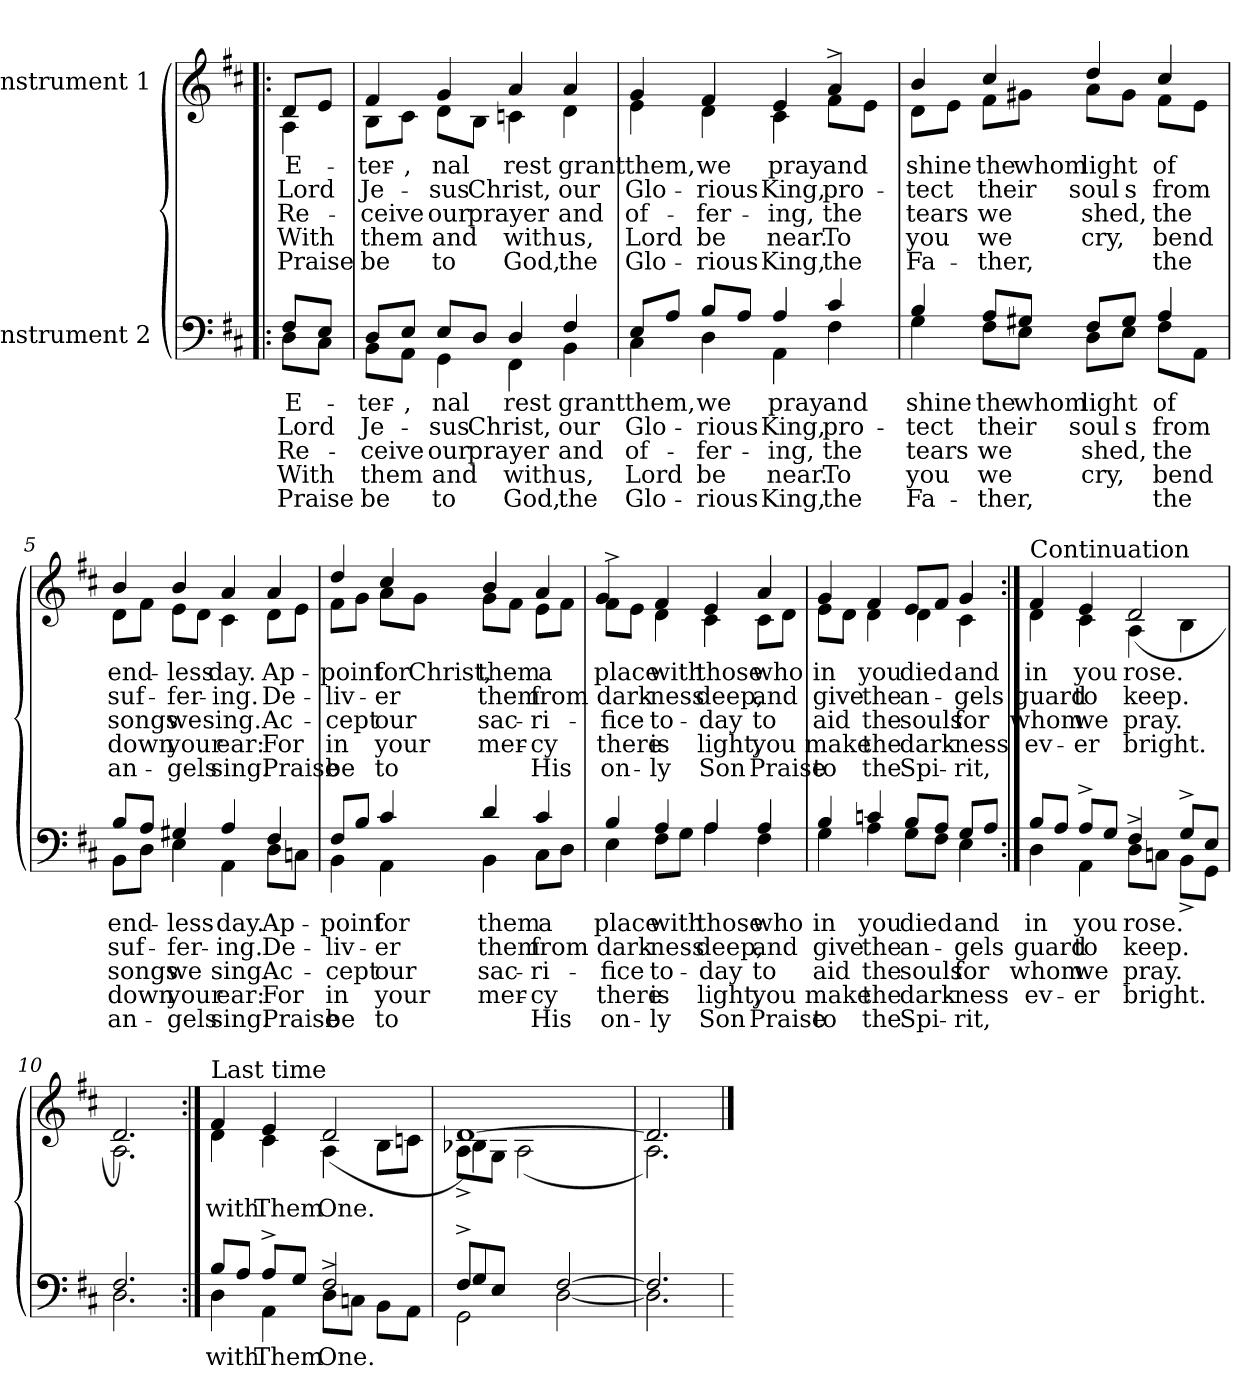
**kern	**text	**text	**text	**text	**text	**kern	**text	**text	**text	**text	**text
*part2	*part2	*part2	*part2	*part2	*part2	*part1	*part1	*part1	*part1	*part1	*part1
*staff2	*staff2	*staff2	*staff2	*staff2	*staff2	*staff1	*staff1	*staff1	*staff1	*staff1	*staff1
*I"Instrument 2	*	*	*	*	*	*I"Instrument 1	*	*	*	*	*
!!LO:PB:g=z
*stria5	*	*	*	*	*	*stria5	*	*	*	*	*
*clefF4	*	*	*	*	*	*clefG2	*	*	*	*	*
*k[f#c#]	*	*	*	*	*	*k[f#c#]	*	*	*	*	*
*D:	*	*	*	*	*	*D:	*	*	*	*	*
=1!|:	=1!|:	=1!|:	=1!|:	=1!|:	=1!|:	=1!|:	=1!|:	=1!|:	=1!|:	=1!|:	=1!|:
!	!	!	!	!	!	!LO:TX:b:t=2	!	!	!	!	!
!	!	!	!	!	!	!LO:TX:b:t=1	!	!	!	!	!
!LO:TX:a:t=4	!	!	!	!	!	!	!	!	!	!	!
!LO:TX:a:t=3	!	!	!	!	!	!	!	!	!	!	!
!	!LO:LY:a:cj	!LO:LY:a	!LO:LY:a:cj	!LO:LY:a	!LO:LY:a	!	!LO:LY:b:cj	!LO:LY:b	!LO:LY:b:cj	!LO:LY:b	!LO:LY:b
*^	*	*	*	*	*	*^	*	*	*	*	*
8F#/L	8D\L	E-	-Lord	Re-	-With	Praise	8d/L	4A\	E-	-Lord	Re-	-With	Praise
8E/J	8C#\J	.	.	.	.	.	8e/J	.	.	.	.	.	.
=2	=2	=2	=2	=2	=2	=2	=2	=2	=2	=2	=2	=2	=2
!	!	!LO:LY:a:cj	!LO:LY:a:cj	!LO:LY:a:cj	!LO:LY:a:cj	!LO:LY:a:cj	!	!	!LO:LY:b:cj	!LO:LY:b:cj	!LO:LY:b:cj	!LO:LY:b:cj	!LO:LY:b:cj
8D/L	8BB\L	ter-	-Je-	-ceive	them	be	8B\L	4f#/	ter-	-Je-	-ceive	them	be
!	!	!LO:LY:a:rj	!	!	!	!	!	!	!LO:LY:b:rj	!	!	!	!
8E/J	8AA\J	,	.	.	.	.	8c#\J	.	,	.	.	.	.
!	!	!LO:LY:a:cj	!LO:LY:a:cj	!LO:LY:a:cj	!LO:LY:a:cj	!LO:LY:a:cj	!	!	!LO:LY:b:cj	!LO:LY:b:cj	!LO:LY:b:cj	!LO:LY:b:cj	!LO:LY:b:cj
8E/L	4GG\	nal	sus	our	and	to	8d\L	4g/	nal	sus	our	and	to
!	!	!	!LO:LY:a	!LO:LY:a	!	!	!	!	!	!LO:LY:b	!LO:LY:b	!	!
8D/J	.	.	Christ,	prayer	.	.	8B\J	.	.	Christ,	prayer	.	.
!	!	!LO:LY:a:cj	!	!	!LO:LY:a:cj	!LO:LY:a:cj	!	!	!LO:LY:b:cj	!	!	!LO:LY:b:cj	!LO:LY:b:cj
4D/	4FF#\	rest	.	.	with	God,	4a/	4cn\	rest	.	.	with	God,
!	!	!LO:LY:a:cj	!LO:LY:a:cj	!LO:LY:a:cj	!LO:LY:a:cj	!LO:LY:a:cj	!	!	!LO:LY:b:cj	!LO:LY:b:cj	!LO:LY:b:cj	!LO:LY:b:cj	!LO:LY:b:cj
4F#/	4BB\	grant	our	and	us,	the	4a/	4d\	grant	our	and	us,	the
=3	=3	=3	=3	=3	=3	=3	=3	=3	=3	=3	=3	=3	=3
!	!	!LO:LY:a:cj	!LO:LY:a:cj	!LO:LY:a:cj	!LO:LY:a:cj	!LO:LY:a:cj	!	!	!LO:LY:b:cj	!LO:LY:b:cj	!LO:LY:b:cj	!LO:LY:b:cj	!LO:LY:b:cj
8E/L	4C#\	them,	Glo-	-of-	-Lord	Glo-	4g/	4e\	them,	Glo-	-of-	-Lord	Glo-
8A/J	.	.	.	.	.	.	.	.	.	.	.	.	.
!	!	!LO:LY:a:cj	!LO:LY:a:cj	!LO:LY:a:cj	!LO:LY:a:cj	!LO:LY:a:cj	!	!	!LO:LY:b:cj	!LO:LY:b:cj	!LO:LY:b:cj	!LO:LY:b:cj	!LO:LY:b:cj
8B/L	4D\	-we	rious	fer-	-be	rious	4f#/	4d\	-we	rious	fer-	-be	rious
8A/J	.	.	.	.	.	.	.	.	.	.	.	.	.
!	!	!LO:LY:a:cj	!LO:LY:a:cj	!LO:LY:a:cj	!LO:LY:a:cj	!LO:LY:a:cj	!	!	!LO:LY:b:cj	!LO:LY:b:cj	!LO:LY:b:cj	!LO:LY:b:cj	!LO:LY:b:cj
4A/	4AA\	pray	King,	ing,	near.	King,	4e/	4c#\	pray	King,	ing,	near.	King,
!	!	!LO:LY:a:cj	!LO:LY:a:cj	!LO:LY:a:cj	!LO:LY:a:cj	!LO:LY:a:cj	!	!	!LO:LY:b:cj	!LO:LY:b:cj	!LO:LY:b:cj	!LO:LY:b:cj	!LO:LY:b:cj
4c#/	4F#\	and	pro-	-the	To	the	8f#^<\L	4a/	and	pro-	-the	To	the
.	.	.	.	.	.	.	8e\J	.	.	.	.	.	.
=4	=4	=4	=4	=4	=4	=4	=4	=4	=4	=4	=4	=4	=4
!	!	!LO:LY:a:cj	!LO:LY:a:cj	!LO:LY:a:cj	!LO:LY:a:cj	!LO:LY:a:cj	!	!	!LO:LY:b:cj	!LO:LY:b:cj	!LO:LY:b:cj	!LO:LY:b:cj	!LO:LY:b:cj
4B/	4G\	shine	tect	tears	you	Fa-	8d\L	4b/	shine	tect	tears	you	Fa-
.	.	.	.	.	.	.	8e\J	.	.	.	.	.	.
!	!	!LO:LY:a:cj	!LO:LY:a:cj	!LO:LY:a:cj	!LO:LY:a:cj	!LO:LY:a:cj	!	!	!LO:LY:b:cj	!LO:LY:b:cj	!LO:LY:b:cj	!LO:LY:b:cj	!LO:LY:b:cj
8A/L	8F#\L	-the	their	we	we	ther,	8f#\L	4cc#/	-the	their	we	we	ther,
!	!	!LO:LY:a	!	!	!	!	!	!	!LO:LY:b	!	!	!	!
8G#X/J	8E\J	whom	.	.	.	.	8g#X\J	.	whom	.	.	.	.
!	!	!LO:LY:a:cj	!LO:LY:a:cj	!LO:LY:a:cj	!LO:LY:a:cj	!	!	!	!LO:LY:b:cj	!LO:LY:b:cj	!LO:LY:b:cj	!LO:LY:b:cj	!
8F#/L	8D\L	light	soul	shed,	cry,	.	8a\L	4dd/	light	soul	shed,	cry,	.
!	!	!	!LO:LY:a:rj	!	!	!	!	!	!	!LO:LY:b:rj	!	!	!
8G#/J	8E\J	.	s	.	.	.	8g#\J	.	.	s	.	.	.
!	!	!LO:LY:a:cj	!LO:LY:a:cj	!LO:LY:a:cj	!LO:LY:a:cj	!LO:LY:a:cj	!	!	!LO:LY:b:cj	!LO:LY:b:cj	!LO:LY:b:cj	!LO:LY:b:cj	!LO:LY:b:cj
8F#\L	4A/	of	from	the	bend	the	8f#\L	4cc#/	of	from	the	bend	the
8AA\J	.	.	.	.	.	.	8e\J	.	.	.	.	.	.
!!LO:LB:g=z	!!
=5	=5	=5	=5	=5	=5	=5	=5	=5	=5	=5	=5	=5	=5
!	!	!LO:LY:a:cj	!LO:LY:a:cj	!LO:LY:a:cj	!LO:LY:a:cj	!LO:LY:a:rj	!	!	!LO:LY:b:cj	!LO:LY:b:cj	!LO:LY:b:cj	!LO:LY:b:cj	!LO:LY:b:rj
8B/L	8BB\L	end-	-suf-	-songs	down	an-	8d\L	4b/	end-	-suf-	-songs	down	an-
8A/J	8D\J	.	.	.	.	.	8f#\J	.	.	.	.	.	.
!	!	!LO:LY:a:cj	!LO:LY:a:cj	!LO:LY:a:cj	!LO:LY:a:cj	!LO:LY:a:cj	!	!	!LO:LY:b:cj	!LO:LY:b:cj	!LO:LY:b:cj	!LO:LY:b:cj	!LO:LY:b:cj
4G#X/	4E\	-less	fer-	-we	your	gels	8e\L	4b/	-less	fer-	-we	your	gels
.	.	.	.	.	.	.	8d\J	.	.	.	.	.	.
!	!	!LO:LY:a:cj	!LO:LY:a:cj	!LO:LY:a:cj	!LO:LY:a:cj	!LO:LY:a:cj	!	!	!LO:LY:b:cj	!LO:LY:b:cj	!LO:LY:b:cj	!LO:LY:b:cj	!LO:LY:b:cj
4A/	4AA\	day.	ing.	sing.	ear:	sing.	4a/	4c#\	day.	ing.	sing.	ear:	sing.
!	!	!LO:LY:a:cj	!LO:LY:a:cj	!LO:LY:a:cj	!LO:LY:a:cj	!LO:LY:a:cj	!	!	!LO:LY:b:cj	!LO:LY:b:cj	!LO:LY:b:cj	!LO:LY:b:cj	!LO:LY:b:cj
8D\L	4F#/	Ap-	-De-	-Ac-	-For	Praise	8d\L	4a/	Ap-	-De-	-Ac-	-For	Praise
8Cn\J	.	.	.	.	.	.	8e\J	.	.	.	.	.	.
=6	=6	=6	=6	=6	=6	=6	=6	=6	=6	=6	=6	=6	=6
!	!	!LO:LY:a:cj	!LO:LY:a:cj	!LO:LY:a:cj	!LO:LY:a:cj	!LO:LY:a:cj	!	!	!LO:LY:b:cj	!LO:LY:b:cj	!LO:LY:b:cj	!LO:LY:b:cj	!LO:LY:b:cj
8F#/L	4BB\	point	liv-	-cept	in	be	8f#\L	4dd/	point	liv-	-cept	in	be
8B/J	.	.	.	.	.	.	8g\J	.	.	.	.	.	.
!	!	!LO:LY:a:cj	!LO:LY:a:cj	!LO:LY:a:cj	!LO:LY:a:cj	!LO:LY:a:cj	!	!	!LO:LY:b:cj	!LO:LY:b:cj	!LO:LY:b:cj	!LO:LY:b:cj	!LO:LY:b:cj
4c#/	4AA\	for	er	our	your	to	8a\L	4cc#/	for	er	our	your	to
!	!	!	!	!	!	!	!	!	!LO:LY:b	!	!	!	!
.	.	.	.	.	.	.	8g\J	.	Christ,	.	.	.	.
!	!	!LO:LY:a:cj	!LO:LY:a:cj	!LO:LY:a:cj	!LO:LY:a:cj	!	!	!	!LO:LY:b:cj	!LO:LY:b:cj	!LO:LY:b:cj	!LO:LY:b:cj	!
4d/	4BB\	them	them	sac-	-mer-	.	8g\L	4b/	them	them	sac-	-mer-	.
.	.	.	.	.	.	.	8f#\J	.	.	.	.	.	.
!	!	!LO:LY:a:cj	!LO:LY:a:cj	!LO:LY:a:cj	!LO:LY:a:cj	!LO:LY:a:cj	!	!	!LO:LY:b:cj	!LO:LY:b:cj	!LO:LY:b:cj	!LO:LY:b:cj	!LO:LY:b:cj
8C#\L	4c#/	-a	from	ri-	-cy	His	8e\L	4a/	-a	from	ri-	-cy	His
8D\J	.	.	.	.	.	.	8f#\J	.	.	.	.	.	.
=7	=7	=7	=7	=7	=7	=7	=7	=7	=7	=7	=7	=7	=7
!	!	!LO:LY:a:cj	!LO:LY:a:cj	!LO:LY:a:cj	!LO:LY:a:cj	!LO:LY:a:cj	!	!	!LO:LY:b:cj	!LO:LY:b:cj	!LO:LY:b:cj	!LO:LY:b:cj	!LO:LY:b:cj
4B/	4E\	place	dark-	-fice	there	on-	8f#^<\L	4g/	place	dark-	-fice	there	on-
.	.	.	.	.	.	.	8e\J	.	.	.	.	.	.
!	!	!LO:LY:a:cj	!LO:LY:a:cj	!LO:LY:a:cj	!LO:LY:a:cj	!LO:LY:a:cj	!	!	!LO:LY:b:cj	!LO:LY:b:cj	!LO:LY:b:cj	!LO:LY:b:cj	!LO:LY:b:cj
8F#\L	4A/	-with	ness	to-	-is	ly	4f#/	4d\	-with	ness	to-	-is	ly
8G\J	.	.	.	.	.	.	.	.	.	.	.	.	.
!	!	!LO:LY:a	!LO:LY:a	!LO:LY:a	!LO:LY:a	!LO:LY:a	!	!	!LO:LY:b	!LO:LY:b	!LO:LY:b	!LO:LY:b	!LO:LY:b
4A/	4A\	those	deep,	day	light,	Son	4e/	4c#\	those	deep,	day	light,	Son
!	!	!LO:LY:a:cj	!LO:LY:a:cj	!LO:LY:a:cj	!LO:LY:a:cj	!LO:LY:a:cj	!	!	!LO:LY:b:cj	!LO:LY:b:cj	!LO:LY:b:cj	!LO:LY:b:cj	!LO:LY:b:cj
4A/	4F#\	who	and	to	you	Praise	8c#\L	4a/	who	and	to	you	Praise
.	.	.	.	.	.	.	8d\J	.	.	.	.	.	.
!!LO:LB:g=z	!!
=8	=8	=8	=8	=8	=8	=8	=8	=8	=8	=8	=8	=8	=8
!	!	!LO:LY:a:rj	!LO:LY:a:cj	!LO:LY:a:cj	!LO:LY:a:cj	!LO:LY:a:rj	!	!	!LO:LY:b:rj	!LO:LY:b:cj	!LO:LY:b:cj	!LO:LY:b:cj	!LO:LY:b:rj
4B/	4G\	in	give	aid	make	to	8e\L	4g/	in	give	aid	make	to
.	.	.	.	.	.	.	8d\J	.	.	.	.	.	.
!	!	!LO:LY:a:cj	!LO:LY:a:cj	!LO:LY:a:cj	!LO:LY:a:cj	!LO:LY:a:cj	!	!	!LO:LY:b:cj	!LO:LY:b:cj	!LO:LY:b:cj	!LO:LY:b:cj	!LO:LY:b:cj
4cn/	4A\	you	the	the	the	the	4f#/	4d\	you	the	the	the	the
!	!	!LO:LY:a	!LO:LY:a:cj	!LO:LY:a	!LO:LY:a	!LO:LY:a	!	!	!LO:LY:b	!LO:LY:b:cj	!LO:LY:b	!LO:LY:b	!LO:LY:b
8B/L	8G\L	died	an-	-souls	dark-	-Spi-	8e/L	4d\	died	an-	-souls	dark-	-Spi-
!	!	!LO:LY:a:cj	!	!	!	!	!	!	!LO:LY:b:cj	!	!	!	!
8A/J	8F#\J	-	.	.	.	.	8f#/J	.	-	.	.	.	.
!	!	!LO:LY:a:cj	!LO:LY:a:cj	!LO:LY:a:cj	!LO:LY:a:cj	!LO:LY:a:cj	!	!	!LO:LY:b:cj	!LO:LY:b:cj	!LO:LY:b:cj	!LO:LY:b:cj	!LO:LY:b:cj
8G/L	4E\	and	gels	for	ness	rit,	4g/	4c#\	and	gels	for	ness	rit,
8A/J	.	.	.	.	.	.	.	.	.	.	.	.	.
=9:|!	=9:|!	=9:|!	=9:|!	=9:|!	=9:|!	=9:|!	=9:|!	=9:|!	=9:|!	=9:|!	=9:|!	=9:|!	=9:|!
!	!	!	!	!	!	!	!LO:TX:a:t=Continuation	!	!	!	!	!	!
!	!	!LO:LY:a:cj	!LO:LY:a:cj	!LO:LY:a:cj	!LO:LY:a:cj	!	!	!	!LO:LY:b:cj	!LO:LY:b:cj	!LO:LY:b:cj	!LO:LY:b:cj	!
8B/L	4D\	in	guard	whom	ev-	.	4f#/	4d\	in	guard	whom	ev-	.
8A/J	.	.	.	.	.	.	.	.	.	.	.	.	.
!	!	!LO:LY:a:cj	!LO:LY:a:cj	!LO:LY:a:cj	!LO:LY:a:cj	!	!	!	!LO:LY:b:cj	!LO:LY:b:cj	!LO:LY:b:cj	!LO:LY:b:cj	!
8A^>/L	4AA\	-you	to	we	er	.	4e/	4c#\	-you	to	we	er	.
8G/J	.	.	.	.	.	.	.	.	.	.	.	.	.
!	!	!LO:LY:a	!LO:LY:a	!LO:LY:a	!LO:LY:a	!	!	!	!LO:LY:b	!LO:LY:b	!LO:LY:b	!LO:LY:b	!
8D^<\L	4F#/	rose.	keep.	pray.	bright.	.	4A\	(>2d/	rose.	keep.	pray.	bright.	.
8Cn\J	.	.	.	.	.	.	.	.	.	.	.	.	.
8G^>/L	8BB^<\L	.	.	.	.	.	4B\	.	.	.	.	.	.
8E/J	8GG\J	.	.	.	.	.	.	.	.	.	.	.	.
=10	=10	=10	=10	=10	=10	=10	=10	=10	=10	=10	=10	=10	=10
2.F#/	2.D\	.	.	.	.	.	2.d/)	2.A\	.	.	.	.	.
=11:|!	=11:|!	=11:|!	=11:|!	=11:|!	=11:|!	=11:|!	=11:|!	=11:|!	=11:|!	=11:|!	=11:|!	=11:|!	=11:|!
!	!	!	!	!	!	!	!LO:TX:a:t=Last&nbsp;time	!	!	!	!	!	!
!	!	!LO:LY:a:cj	!	!	!	!	!	!	!LO:LY:b:cj	!	!	!	!
8B/L	4D\	with	.	.	.	.	4f#/	4d\	with	.	.	.	.
8A/J	.	.	.	.	.	.	.	.	.	.	.	.	.
!	!	!LO:LY:a:cj	!	!	!	!	!	!	!LO:LY:b:cj	!	!	!	!
8A^>/L	4AA\	Them	.	.	.	.	4e/	4c#\	Them	.	.	.	.
8G/J	.	.	.	.	.	.	.	.	.	.	.	.	.
!	!	!LO:LY:a	!	!	!	!	!	!	!LO:LY:b	!	!	!	!
8D^<\L	2F#/	One.	.	.	.	.	4A\	(>2d/	One.	.	.	.	.
8Cn\J	.	.	.	.	.	.	.	.	.	.	.	.	.
8BB\L	.	.	.	.	.	.	8B\L	.	.	.	.	.	.
8AA\J	.	.	.	.	.	.	8cn\J	.	.	.	.	.	.
=12	=12	=12	=12	=12	=12	=12	=12	=12	=12	=12	=12	=12	=12
*	*^	*	*	*	*	*	*	*^	*	*	*	*	*
8F#^>/L	2GG\	4G/	.	.	.	.	.	[>1d)	8A^<\L	4B-X\	.	.	.	.	.
8E/J	.	.	.	.	.	.	.	.	8G\J	.	.	.	.	.	.
4ryy	.	2.ryy	.	.	.	.	.	.	(<2A\	2.ryy	.	.	.	.	.
[>2F#/	[<2D\	.	.	.	.	.	.	.	.	.	.	.	.	.	.
.	.	.	.	.	.	.	.	.	4ryy	.	.	.	.	.	.
*	*v	*v	*	*	*	*	*	*	*	*	*	*	*	*	*
*	*	*	*	*	*	*	*	*v	*v	*	*	*	*	*
=13	=13	=13	=13	=13	=13	=13	=13	=13	=13	=13	=13	=13	=13
2.F#/]	2.D\]	.	.	.	.	.	2.d/]	2.A\)	.	.	.	.	.
*v	*v	*	*	*	*	*	*	*	*	*	*	*	*
*	*	*	*	*	*	*v	*v	*	*	*	*	*
=	==	==	==	==	==	==	==	==	==	==	==
*-	*-	*-	*-	*-	*-	*-	*-	*-	*-	*-	*-
